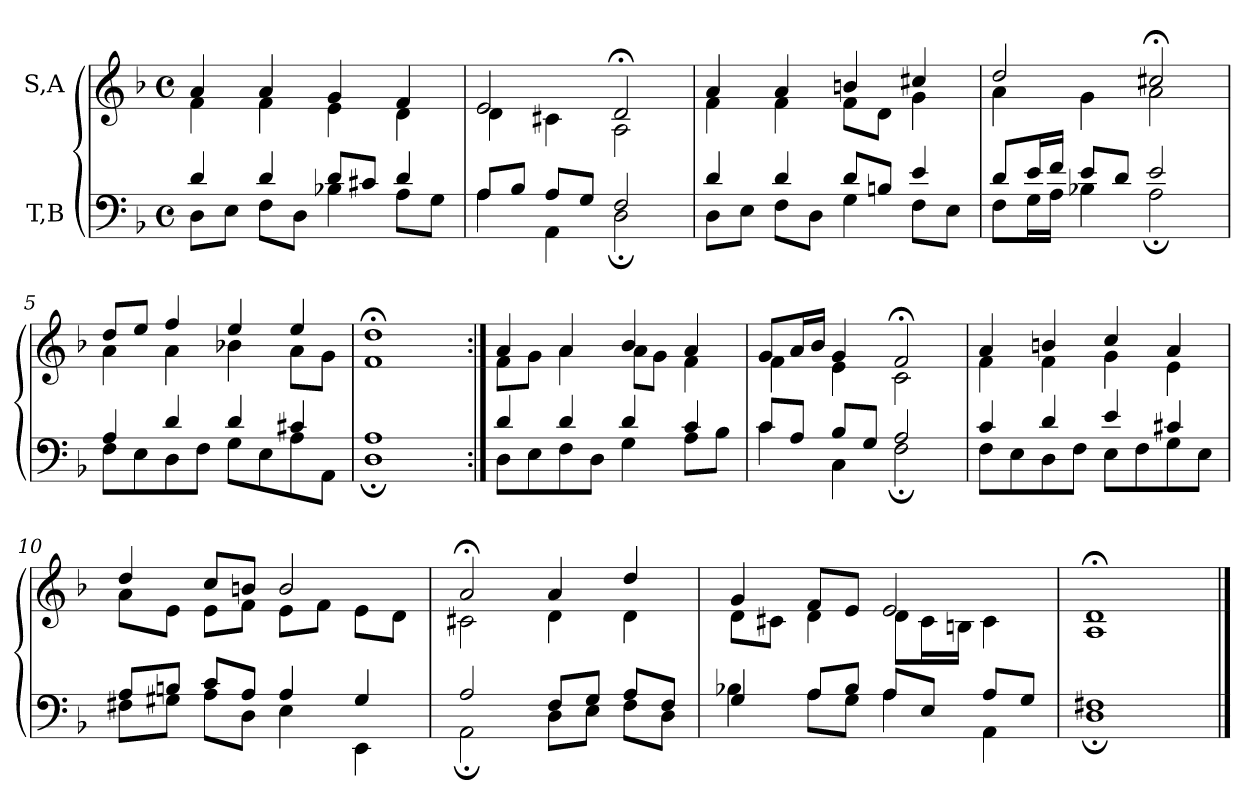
**kern	**kern
*part2	*part1
*staff2	*staff1
*I"T,B	*I"S,A
*clefF4	*clefG2
*k[b-]	*k[b-]
*M4/4	*M4/4
*met(c)	*met(c)
=1	=1
*^	*^
4d	8DL	4a	4f
.	8EJ	.	.
4d	8FL	4a	4f
.	8DJ	.	.
8dL	4B-X	4g	4e
8c#XJ	.	.	.
4d	8AL	4f	4d
.	8GJ	.	.
=2	=2	=2	=2
8AL	4A	2e	4d
8B-J	.	.	.
8AL	4AA	.	4c#X
8GJ	.	.	.
2F	2D;	2d;<	2A
=3	=3	=3	=3
4d	8DL	4a	4f
.	8EJ	.	.
4d	8FL	4a	4f
.	8DJ	.	.
8dL	4G	4bn	8fL
8BnJ	.	.	8dJ
4e	8FL	4cc#X	4g
.	8EJ	.	.
=4	=4	=4	=4
8dL	8FL	2dd	4a
16eL	16GL	.	.
16fJJ	16AJJ	.	.
8eL	4B-X	.	4g
8dJ	.	.	.
2e	2A;	2cc#X;<	2a
=5	=5	=5	=5
4A	8FL	8ddL	4a
.	8E	8eeJ	.
4d	8D	4ff	4a
.	8FJ	.	.
4d	8GL	4ee	4b-X
.	8E	.	.
4c#X	8A	4ee	8aL
.	8AAJ	.	8gJ
=6	=6	=6	=6
1A	1D;	1dd;<	1f
=7:|!	=7:|!	=7:|!	=7:|!
4d	8DL	4a	8fL
.	8E	.	8gJ
4d	8F	4a	4a
.	8DJ	.	.
4d	4G	4b-	8aL
.	.	.	8gJ
4c	8AL	4a	4f
.	8B-J	.	.
=8	=8	=8	=8
8cL	4c	8gL	4f
8AJ	.	16aL	.
.	.	16b-JJ	.
8B-L	4C	4g	4e
8GJ	.	.	.
2A	2F;	2f;<	2c
=9	=9	=9	=9
4c	8FL	4a	4f
.	8E	.	.
4d	8D	4bn	4f
.	8FJ	.	.
4e	8EL	4cc	4g
.	8F	.	.
4c#X	8G	4a	4e
.	8EJ	.	.
=10	=10	=10	=10
8AL	8F#XL	4dd	8aL
8BnJ	8G#XJ	.	8eJ
8cL	8AL	8ccL	8eL
8AJ	8DJ	8bnJ	8fJ
4A	4E	2b	8eL
.	.	.	8fJ
4G#	4EE	.	8eL
.	.	.	8dJ
=11	=11	=11	=11
2A	2AA;	2a;<	2c#X
8FL	8DL	4a	4d
8GJ	8EJ	.	.
8AL	8FL	4dd	4d
8FJ	8DJ	.	.
=12	=12	=12	=12
4G	4B-X	4g	8dL
.	.	.	8c#XJ
8AL	8AL	8fL	4d
8B-J	8GJ	8eJ	.
8AL	4A	2e	8dL
8EJ	.	.	16c#L
.	.	.	16BnJJ
8AL	4AA	.	4c#
8GJ	.	.	.
=13	=13	=13	=13
1F#X	1D;	1d;<	1A
*v	*v	*	*
*	*v	*v
==	==
*-	*-
